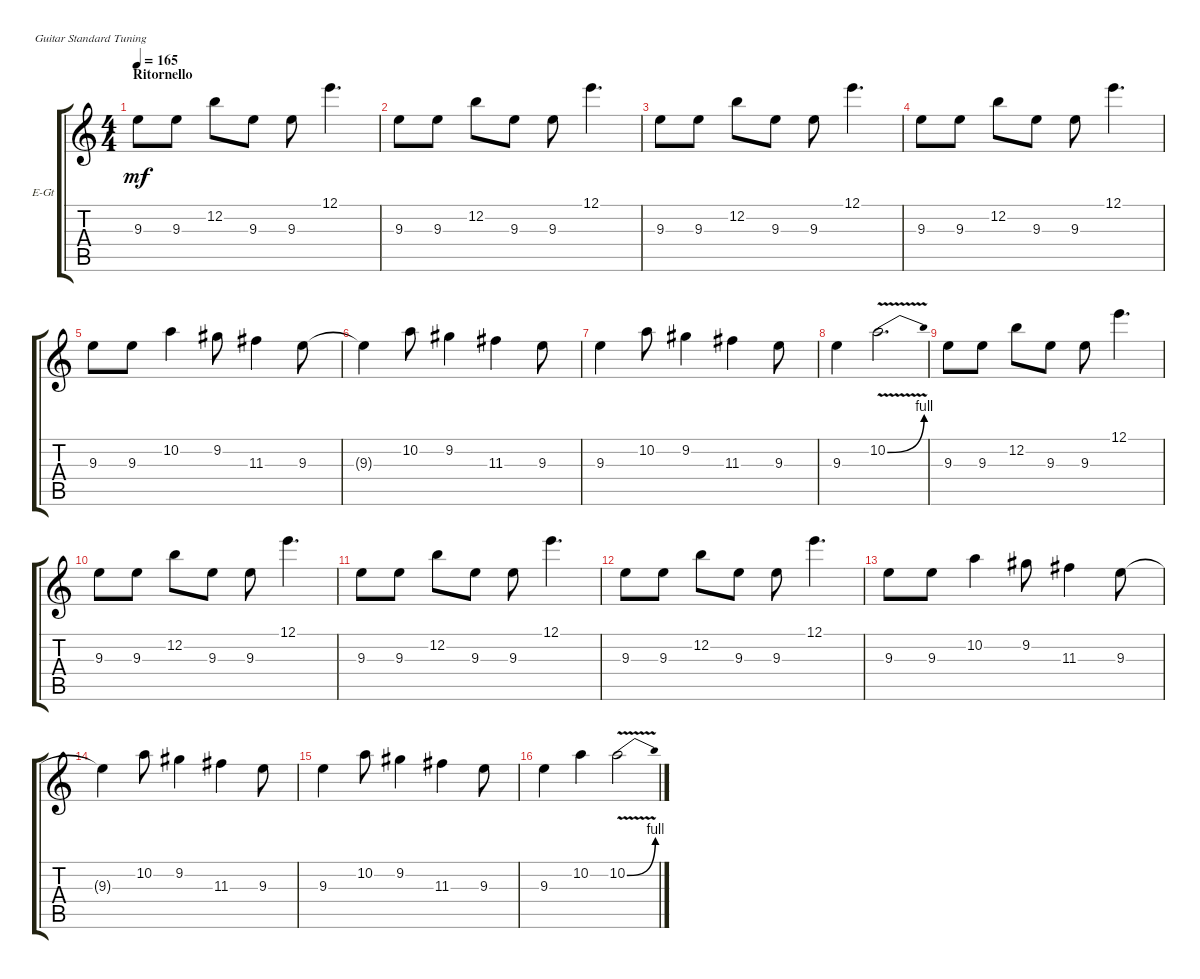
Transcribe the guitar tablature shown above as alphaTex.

\defaultSystemsLayout 4
\bracketExtendMode groupsimilarinstruments
\firstSystemTrackNameOrientation horizontal
\otherSystemsTrackNameOrientation horizontal
\track ("Rocky joe Guitar" "E-Gt") {instrument distortionguitar}
\staff {score tabs}
\tuning (E4 B3 G3 D3 A2 E2)
\ts (4 4)
\section ("" "Ritornello")
\tempo 165
\clef g2
\ks c
9.3.8{dy mf} 9.3.8 12.2.8 9.3.8 9.3.8 12.1.4{d} |
9.3.8 9.3.8 12.2.8 9.3.8 9.3.8 12.1.4{d} |
9.3.8 9.3.8 12.2.8 9.3.8 9.3.8 12.1.4{d} |
9.3.8 9.3.8 12.2.8 9.3.8 9.3.8 12.1.4{d} |
9.3.8 9.3.8 10.2.4 9.2.8 11.3.4 9.3.8 |
9.3{t}.4 10.2.8 9.2.4 11.3.4 9.3.8 |
9.3.4 10.2.8 9.2.4 11.3.4 9.3.8 |
9.3.4 10.2{be (bend 0 0 15 4) v}.2{d} |
9.3.8 9.3.8 12.2.8 9.3.8 9.3.8 12.1.4{d} |
9.3.8 9.3.8 12.2.8 9.3.8 9.3.8 12.1.4{d} |
9.3.8 9.3.8 12.2.8 9.3.8 9.3.8 12.1.4{d} |
9.3.8 9.3.8 12.2.8 9.3.8 9.3.8 12.1.4{d} |
9.3.8 9.3.8 10.2.4 9.2.8 11.3.4 9.3.8 |
9.3{t}.4 10.2.8 9.2.4 11.3.4 9.3.8 |
9.3.4 10.2.8 9.2.4 11.3.4 9.3.8 |
9.3.4 10.2.4 10.2{be (bend 0 0 15 4) v}.2
